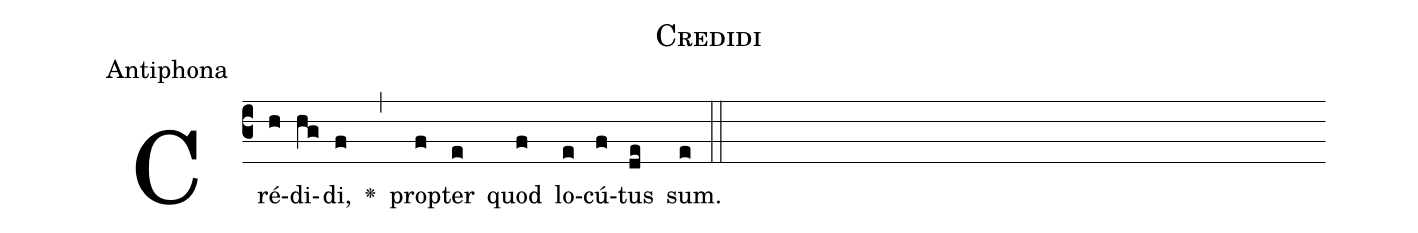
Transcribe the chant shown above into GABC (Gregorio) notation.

name:Credidi;
office-part:Antiphona;
%%
(c3)Cré(h)di(hg)di,(f) <v>\greheightstar</v>(,) prop(f)ter(e) quod(f) lo(e)cú(f)tus(de) sum.(e) (::)
